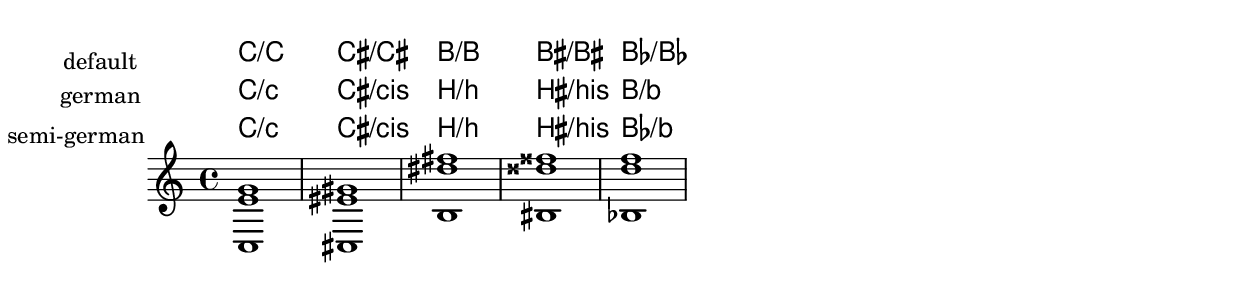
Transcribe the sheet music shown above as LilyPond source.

%% DO NOT EDIT this file manually; it is automatically
%% generated from LSR http://lsr.dsi.unimi.it
%% Make any changes in LSR itself, or in Documentation/snippets/new/ ,
%% and then run scripts/auxiliar/makelsr.py
%%
%% This file is in the public domain.
\version "2.14.0"

\header {
  lsrtags = "chords"

%% Translation of GIT committish: 8b93de6ce951b7b14bc7818f31019524295b990f
  texidoces = "
La nomenclatura inglesa (predeterminada) para los acordes del cifrado
americano se puede cambiar por la alemana (@code{\\germanChords}
sustituye B y Bes por H y B) o por la semi-alemana
(@code{\\semiGermanChords} sustituye B y Bes por H y Bb).

"
  doctitlees = "Cambiar la nomenclatura de los acordes del cifrado americano por la notación alemana o semi-alemana"

  texidoc = "
The english naming of chords (default) can be changed to german
(@code{\\germanChords} replaces B and Bes with H and B) or semi-german
(@code{\\semiGermanChords} replaces B and Bes with H and Bb).




"
  doctitle = "Changing the chord names to German or semi-German notation"
} % begin verbatim

music = \chordmode {
  c1/c | cis/cis
  b1/b | bis/bis | bes/bes
}

%% The following is only here to print the names of the
%% chords styles; it can be removed if you do not need to
%% print them.

\layout {
  \context {
    \ChordNames
    \consists "Instrument_name_engraver"
  }
}

<<
  \new ChordNames {
    \set ChordNames.instrumentName = #"default"
    \music
  }
  \new ChordNames {
    \set ChordNames.instrumentName = #"german"
    \germanChords \music }
  \new ChordNames {
    \set ChordNames.instrumentName = #"semi-german"
    \semiGermanChords \music }
  \context Voice { \music }
>>

